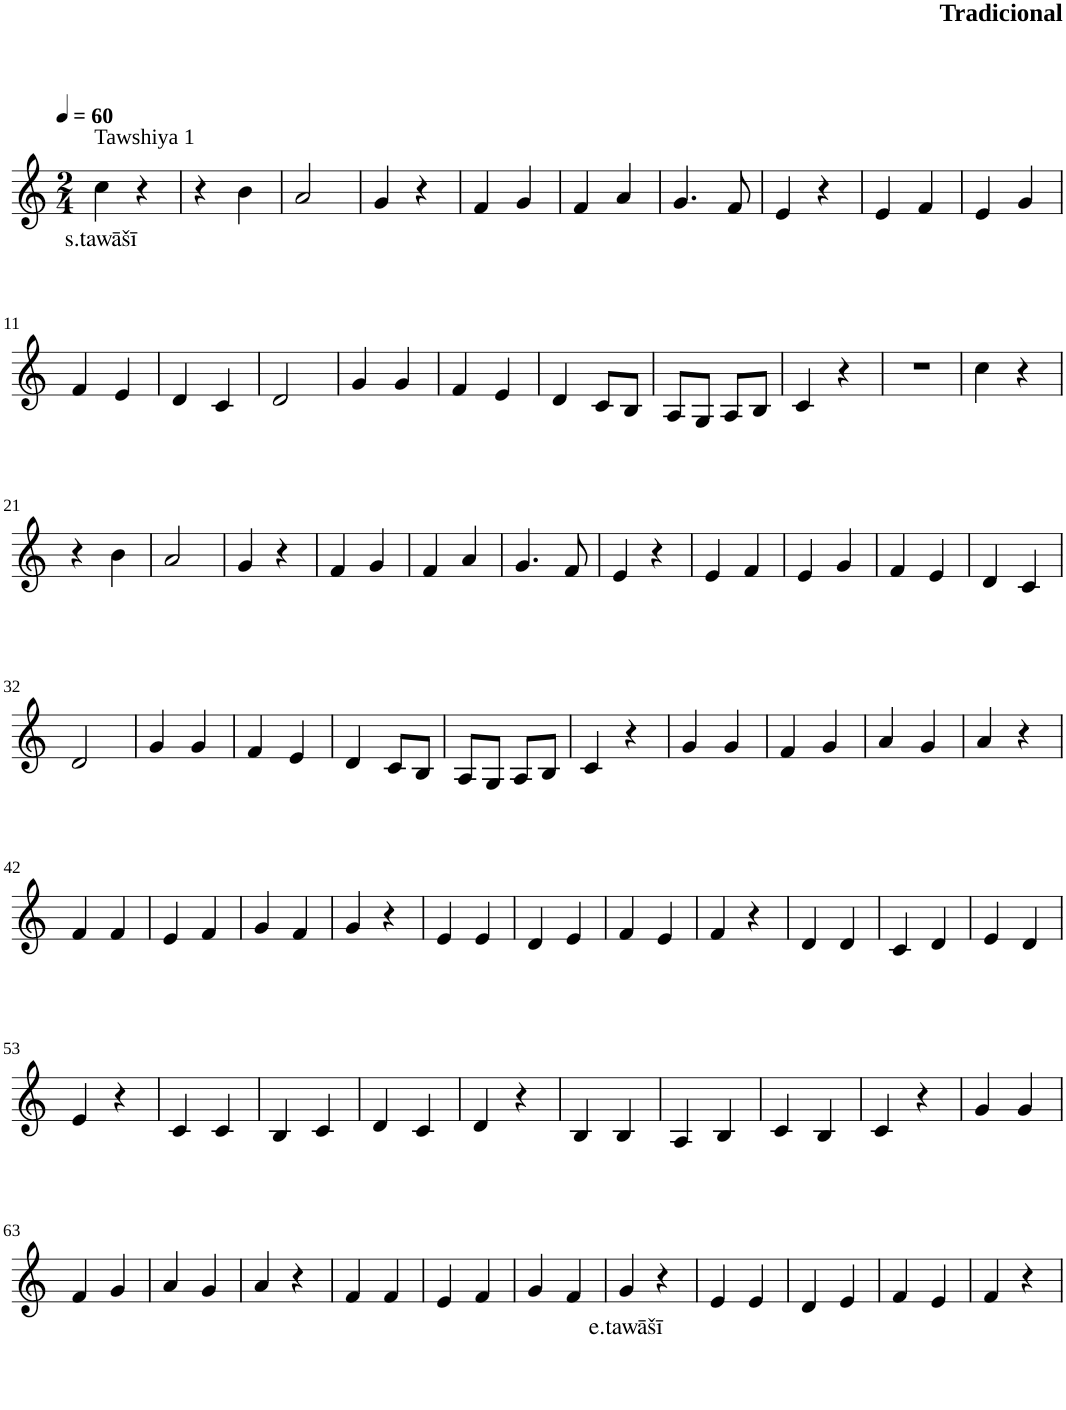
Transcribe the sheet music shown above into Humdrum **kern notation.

**kern	**text
*part1	*part1
*staff1	*staff1
*I"Violin	*
*clefG2	*
*k[]	*
*M2/4	*
*MM60	*
=1	=1
!LO:TX:a:t=Tawshiya 1	!
!	!LO:LY:b
4cc\	s.tawāšī
4r	.
=2	=2
4r	.
4b\	.
=3	=3
2a/	.
=4	=4
4g/	.
4r	.
=5	=5
4f/	.
4g/	.
=6	=6
4f/	.
4a/	.
=7	=7
4.g/	.
8f/	.
=8	=8
4e/	.
4r	.
=9	=9
4e/	.
4f/	.
=10	=10
4e/	.
4g/	.
!!LO:LB:g=z
=11	=11
4f/	.
4e/	.
=12	=12
4d/	.
4c/	.
=13	=13
2d/	.
=14	=14
4g/	.
4g/	.
=15	=15
4f/	.
4e/	.
=16	=16
4d/	.
8c/L	.
8B/J	.
=17	=17
8A/L	.
8G/J	.
8A/L	.
8B/J	.
=18	=18
4c/	.
4r	.
=19	=19
2r	.
=20	=20
4cc\	.
4r	.
!!LO:LB:g=z
=21	=21
4r	.
4b\	.
=22	=22
2a/	.
=23	=23
4g/	.
4r	.
=24	=24
4f/	.
4g/	.
=25	=25
4f/	.
4a/	.
=26	=26
4.g/	.
8f/	.
=27	=27
4e/	.
4r	.
=28	=28
4e/	.
4f/	.
=29	=29
4e/	.
4g/	.
=30	=30
4f/	.
4e/	.
=31	=31
4d/	.
4c/	.
!!LO:LB:g=z
=32	=32
2d/	.
=33	=33
4g/	.
4g/	.
=34	=34
4f/	.
4e/	.
=35	=35
4d/	.
8c/L	.
8B/J	.
=36	=36
8A/L	.
8G/J	.
8A/L	.
8B/J	.
=37	=37
4c/	.
4r	.
=38	=38
4g/	.
4g/	.
=39	=39
4f/	.
4g/	.
=40	=40
4a/	.
4g/	.
=41	=41
4a/	.
4r	.
!!LO:LB:g=z
=42	=42
4f/	.
4f/	.
=43	=43
4e/	.
4f/	.
=44	=44
4g/	.
4f/	.
=45	=45
4g/	.
4r	.
=46	=46
4e/	.
4e/	.
=47	=47
4d/	.
4e/	.
=48	=48
4f/	.
4e/	.
=49	=49
4f/	.
4r	.
=50	=50
4d/	.
4d/	.
=51	=51
4c/	.
4d/	.
=52	=52
4e/	.
4d/	.
!!LO:LB:g=z
=53	=53
4e/	.
4r	.
=54	=54
4c/	.
4c/	.
=55	=55
4B/	.
4c/	.
=56	=56
4d/	.
4c/	.
=57	=57
4d/	.
4r	.
=58	=58
4B/	.
4B/	.
=59	=59
4A/	.
4B/	.
=60	=60
4c/	.
4B/	.
=61	=61
4c/	.
4r	.
=62	=62
4g/	.
4g/	.
!!LO:LB:g=z
=63	=63
4f/	.
4g/	.
=64	=64
4a/	.
4g/	.
=65	=65
4a/	.
4r	.
=66	=66
4f/	.
4f/	.
=67	=67
4e/	.
4f/	.
=68	=68
4g/	.
4f/	.
=69	=69
!	!LO:LY:b
4g/	e.tawāšī
4r	.
=70	=70
4e/	.
4e/	.
=71	=71
4d/	.
4e/	.
=72	=72
4f/	.
4e/	.
=73	=73
4f/	.
4r	.
=	=
*-	*-
